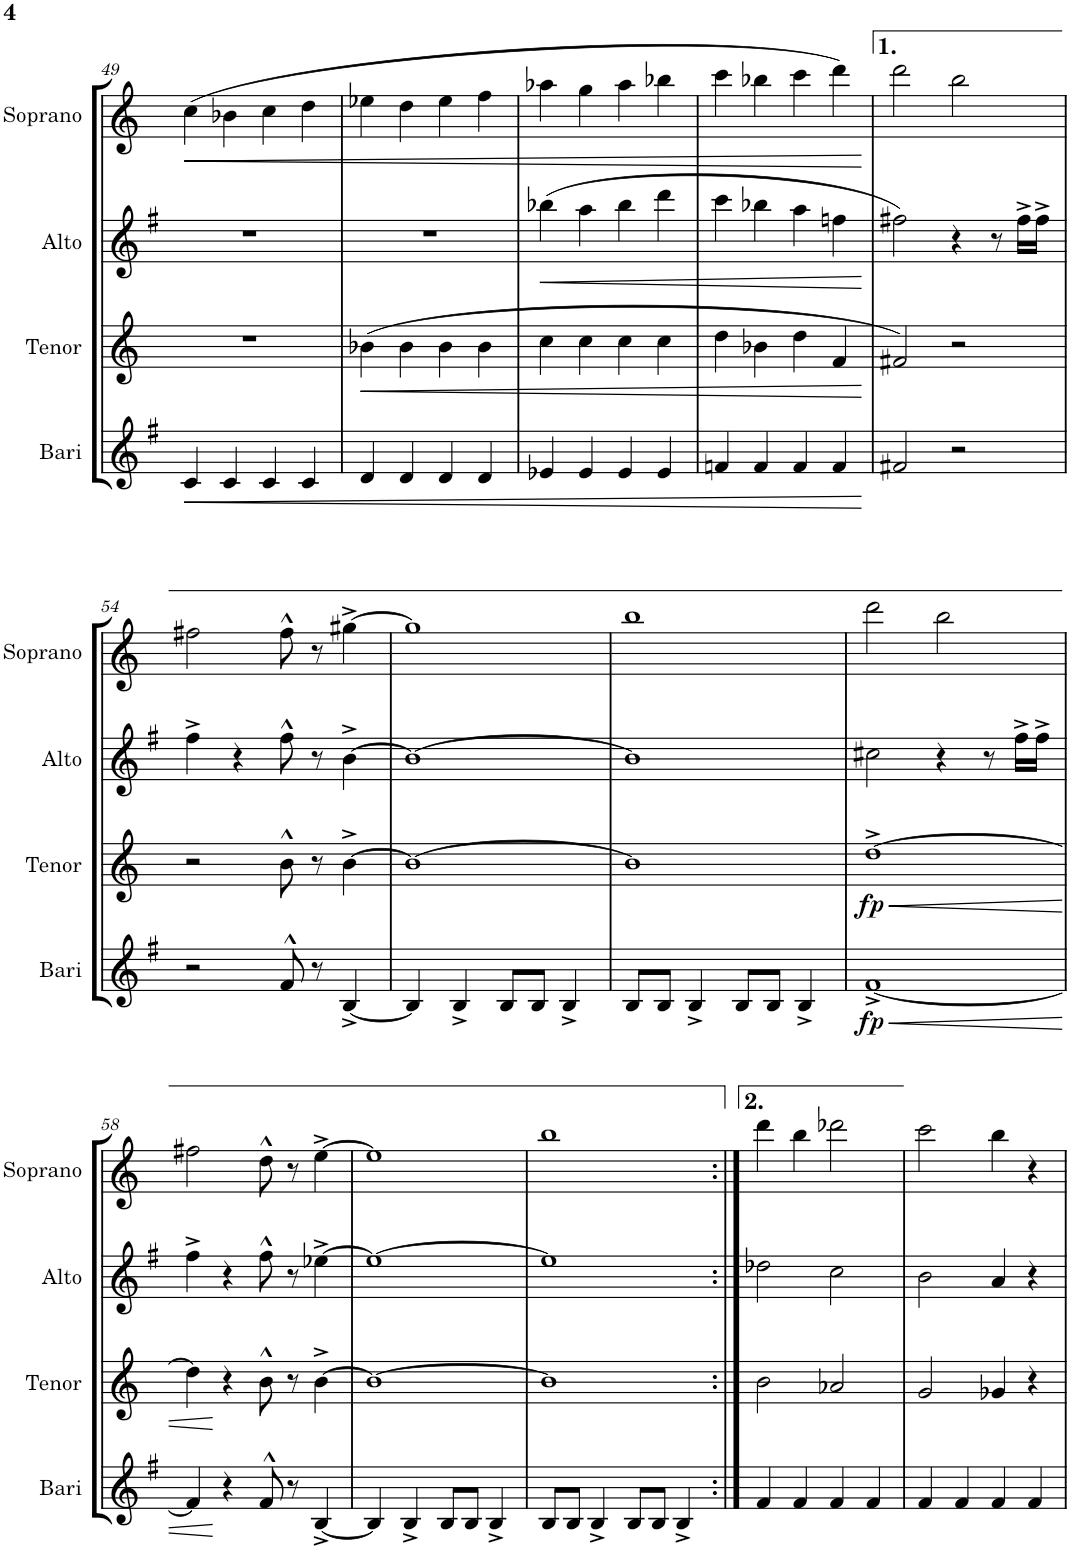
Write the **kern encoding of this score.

**kern	**dynam	**kern	**dynam	**kern	**dynam	**kern	**dynam
*part4	*part4	*part3	*part3	*part2	*part2	*part1	*part1
*staff4	*staff4	*staff3	*staff3	*staff2	*staff2	*staff1	*staff1
*I"Baritone Saxophone	*	*I"Tenor Saxophone	*	*I"Alto Saxophone	*	*I"Soprano Saxophone	*
*I'Bari	*	*I'Tenor	*	*I'Alto	*	*I'Soprano	*
!!LO:PB:g=z
*clefG2	*	*clefG2	*	*clefG2	*	*clefG2	*
*Trd12c21	*	*Trd8c14	*	*Trd5c9	*	*Trd1c2	*
*k[f#]	*	*k[]	*	*k[f#]	*	*k[]	*
*M4/4	*	*M4/4	*	*M4/4	*	*M4/4	*
=49	=49	=49	=49	=49	=49	=49	=49
!	!LO:HP:b	!	!	!	!	!	!LO:HP:b
4c/	<	1r	.	1r	.	(4cc\	<
4c/	.	.	.	.	.	4b-X\	.
4c/	.	.	.	.	.	4cc\	.
4c/	.	.	.	.	.	4dd\	.
=50	=50	=50	=50	=50	=50	=50	=50
!	!	!	!LO:HP:b	!	!	!	!
4d/	.	(4b-X\	<	1r	.	4ee-X\	.
4d/	.	4b-\	.	.	.	4dd\	.
4d/	.	4b-\	.	.	.	4ee-\	.
4d/	.	4b-\	.	.	.	4ff\	.
=51	=51	=51	=51	=51	=51	=51	=51
!	!	!	!	!	!LO:HP:b	!	!
4e-X/	.	4cc\	.	(4bb-X\	<	4aa-X\	.
4e-/	.	4cc\	.	4aa\	.	4gg\	.
4e-/	.	4cc\	.	4bb-\	.	4aa-\	.
4e-/	.	4cc\	.	4ddd\	.	4bb-X\	.
=52	=52	=52	=52	=52	=52	=52	=52
4fn/	.	4dd\	.	4ccc\	.	4ccc\	.
4f/	.	4b-X\	.	4bb-X\	.	4bb-X\	.
4f/	.	4dd\	.	4aa\	.	4ccc\	.
4f/	.	4f/	.	4ffn\	.	4ddd\)	.
.	[	.	[	.	[	.	[
=53	=53	=53	=53	=53	=53	=53	=53
2f#X/	.	2f#X/)	.	2ff#X\)	.	2ddd\	.
2r	.	2r	.	4r	.	2bb\	.
.	.	.	.	8r	.	.	.
.	.	.	.	16ff#^\LL	.	.	.
.	.	.	.	16ff#^\JJ	.	.	.
!!LO:LB:g=z
=54	=54	=54	=54	=54	=54	=54	=54
2r	.	2r	.	4ff#^\	.	2ff#X\	.
.	.	.	.	4r	.	.	.
8f#^^/	.	8b^^\	.	8ff#^^\	.	8ff#^^\	.
8r	.	8r	.	8r	.	8r	.
[4B^/	.	[4b^\	.	[4b^\	.	[4gg#X^\	.
=55	=55	=55	=55	=55	=55	=55	=55
4B/]	.	1b_	.	1b_	.	1gg#]	.
4B^/	.	.	.	.	.	.	.
8B/L	.	.	.	.	.	.	.
8B/J	.	.	.	.	.	.	.
4B^/	.	.	.	.	.	.	.
=56	=56	=56	=56	=56	=56	=56	=56
8B/L	.	1b]	.	1b]	.	1bb	.
8B/J	.	.	.	.	.	.	.
4B^/	.	.	.	.	.	.	.
8B/L	.	.	.	.	.	.	.
8B/J	.	.	.	.	.	.	.
4B^/	.	.	.	.	.	.	.
=57	=57	=57	=57	=57	=57	=57	=57
!	!LO:HP:b	!	!LO:HP:b	!	!	!	!
!	!LO:DY:n=1:b	!	!LO:DY:n=1:b	!	!	!	!
[1f#^	< fp	[1dd^	< fp	2cc#X\	.	2ddd\	.
.	.	.	.	4r	.	2bb\	.
.	.	.	.	8r	.	.	.
.	.	.	.	16ff#^\LL	.	.	.
.	.	.	.	16ff#^\JJ	.	.	.
!!LO:LB:g=z
=58	=58	=58	=58	=58	=58	=58	=58
4f#/]	.	4dd\]	.	4ff#^\	.	2ff#X\	.
4r	[	4r	[	4r	.	.	.
8f#^^/	.	8b^^\	.	8ff#^^\	.	8dd^^\	.
8r	.	8r	.	8r	.	8r	.
[4B^/	.	[4b^\	.	[4ee-X^\	.	[4ee^\	.
=59	=59	=59	=59	=59	=59	=59	=59
4B/]	.	1b_	.	1ee-_	.	1ee]	.
4B^/	.	.	.	.	.	.	.
8B/L	.	.	.	.	.	.	.
8B/J	.	.	.	.	.	.	.
4B^/	.	.	.	.	.	.	.
=60	=60	=60	=60	=60	=60	=60	=60
8B/L	.	1b]	.	1ee-]	.	1bb	.
8B/J	.	.	.	.	.	.	.
4B^/	.	.	.	.	.	.	.
8B/L	.	.	.	.	.	.	.
8B/J	.	.	.	.	.	.	.
4B^/	.	.	.	.	.	.	.
=61:|!	=61:|!	=61:|!	=61:|!	=61:|!	=61:|!	=61:|!	=61:|!
4f#/	.	2b\	.	2dd-X\	.	4ddd\	.
4f#/	.	.	.	.	.	4bb\	.
4f#/	.	2a-X/	.	2cc\	.	2ddd-X\	.
4f#/	.	.	.	.	.	.	.
=62	=62	=62	=62	=62	=62	=62	=62
4f#/	.	2g/	.	2b\	.	2ccc\	.
4f#/	.	.	.	.	.	.	.
4f#/	.	4g-X/	.	4a/	.	4bb\	.
4f#/	.	4r	.	4r	.	4r	.
=	=	=	=	=	=	=	=
*-	*-	*-	*-	*-	*-	*-	*-
